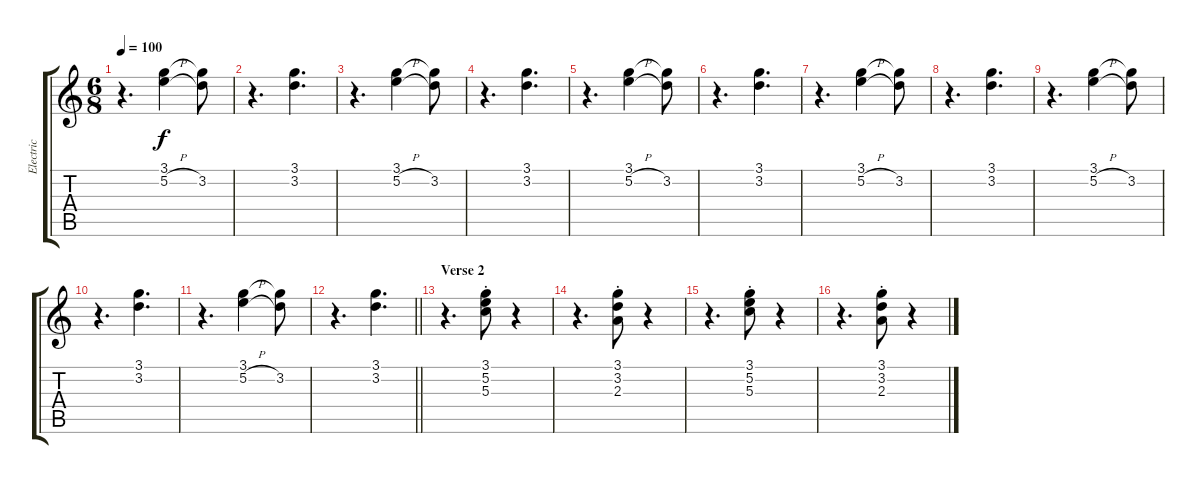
\track ("Electric" "Electric") {instrument overdrivenguitar}
\staff {score tabs}
\tuning (E4 B3 G3 D3 A2 E2) {hide}
\ts (6 8)
\tempo 100
\clef g2
\ks c
r.4{d dy f} (3.1 5.2{h}).4 (3.1{t} 3.2).8 |
r.4{d} (3.1 3.2).4{d} |
r.4{d} (3.1 5.2{h}).4 (3.1{t} 3.2).8 |
r.4{d} (3.1 3.2).4{d} |
r.4{d} (3.1 5.2{h}).4 (3.1{t} 3.2).8 |
r.4{d} (3.1 3.2).4{d} |
r.4{d} (3.1 5.2{h}).4 (3.1{t} 3.2).8 |
r.4{d} (3.1 3.2).4{d} |
r.4{d} (3.1 5.2{h}).4 (3.1{t} 3.2).8 |
r.4{d} (3.1 3.2).4{d} |
r.4{d} (3.1 5.2{h}).4 (3.1{t} 3.2).8 |
\barLineRight lightlight
r.4{d} (3.1 3.2).4{d} |
\section ("" "Verse 2")
r.4{d} (3.1{st} 5.2{st} 5.3{st}).8 r.4 |
r.4{d} (3.1{st} 3.2{st} 2.3{st}).8 r.4 |
r.4{d} (3.1{st} 5.2{st} 5.3{st}).8 r.4 |
r.4{d} (3.1{st} 3.2{st} 2.3{st}).8 r.4
